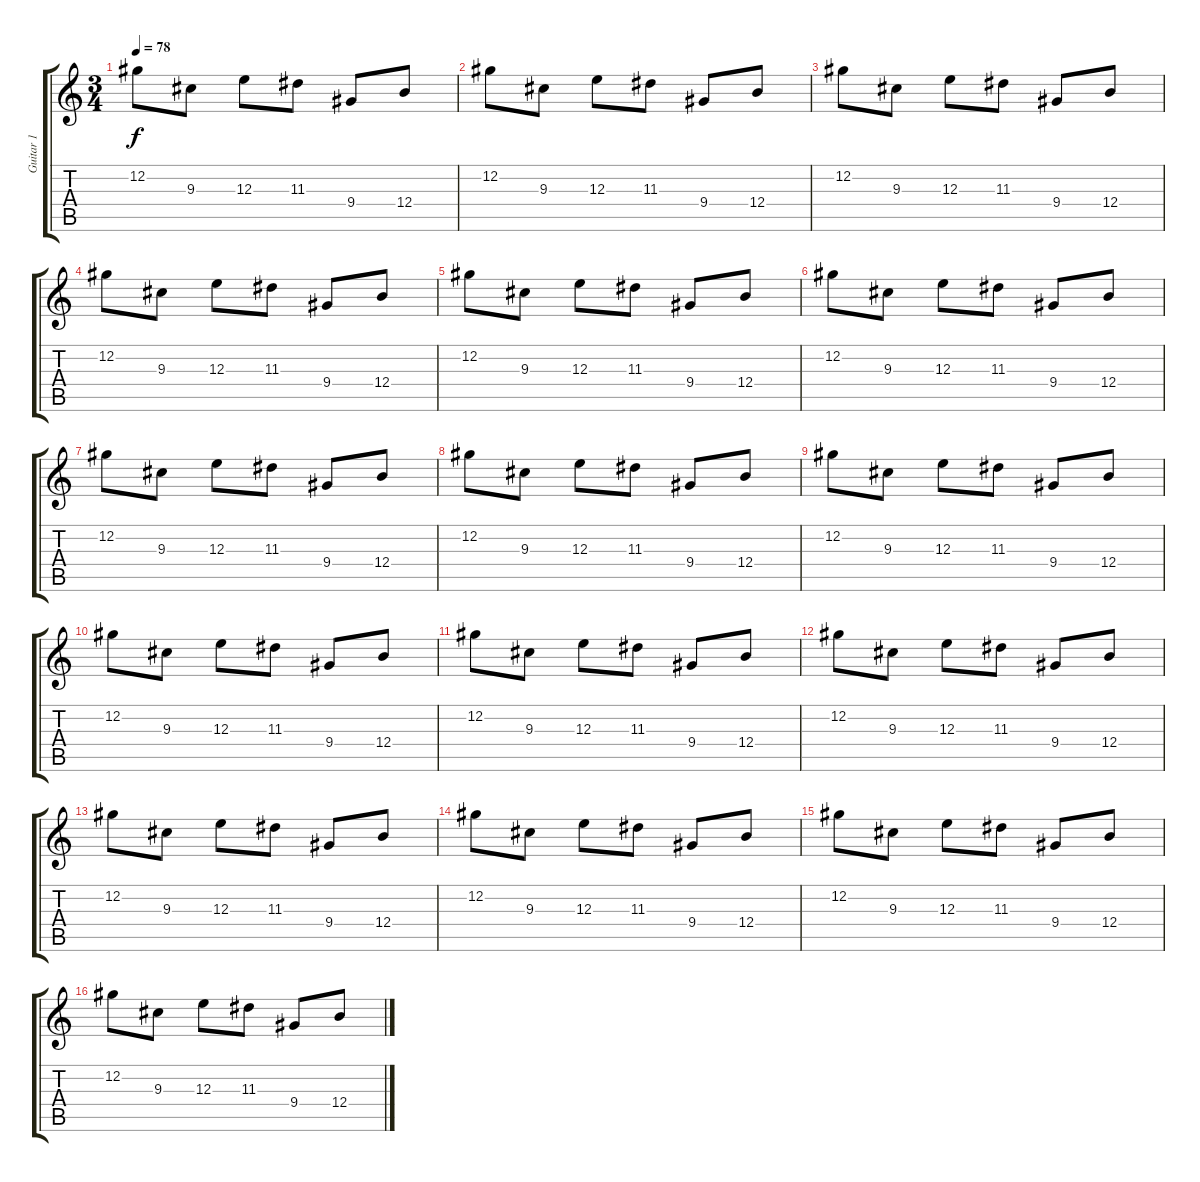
\track ("Guitar 1" "Guitar 1") {instrument distortionguitar}
\staff {score tabs}
\tuning (Db4 Ab3 E3 B2 Gb2 Db2) {hide}
\ts (3 4)
\tempo 78
\clef g2
\ks c
12.2.8{dy f instrument distortionguitar} 9.3.8 12.3.8 11.3.8 9.4.8 12.4.8 |
12.2.8 9.3.8 12.3.8 11.3.8 9.4.8 12.4.8 |
12.2.8 9.3.8 12.3.8 11.3.8 9.4.8 12.4.8 |
12.2.8 9.3.8 12.3.8 11.3.8 9.4.8 12.4.8 |
12.2.8 9.3.8 12.3.8 11.3.8 9.4.8 12.4.8 |
12.2.8 9.3.8 12.3.8 11.3.8 9.4.8 12.4.8 |
12.2.8 9.3.8 12.3.8 11.3.8 9.4.8 12.4.8 |
12.2.8 9.3.8 12.3.8 11.3.8 9.4.8 12.4.8 |
12.2.8 9.3.8 12.3.8 11.3.8 9.4.8 12.4.8 |
12.2.8 9.3.8 12.3.8 11.3.8 9.4.8 12.4.8 |
12.2.8 9.3.8 12.3.8 11.3.8 9.4.8 12.4.8 |
12.2.8 9.3.8 12.3.8 11.3.8 9.4.8 12.4.8 |
12.2.8 9.3.8 12.3.8 11.3.8 9.4.8 12.4.8 |
12.2.8 9.3.8 12.3.8 11.3.8 9.4.8 12.4.8 |
12.2.8 9.3.8 12.3.8 11.3.8 9.4.8 12.4.8 |
12.2.8 9.3.8 12.3.8 11.3.8 9.4.8 12.4.8
